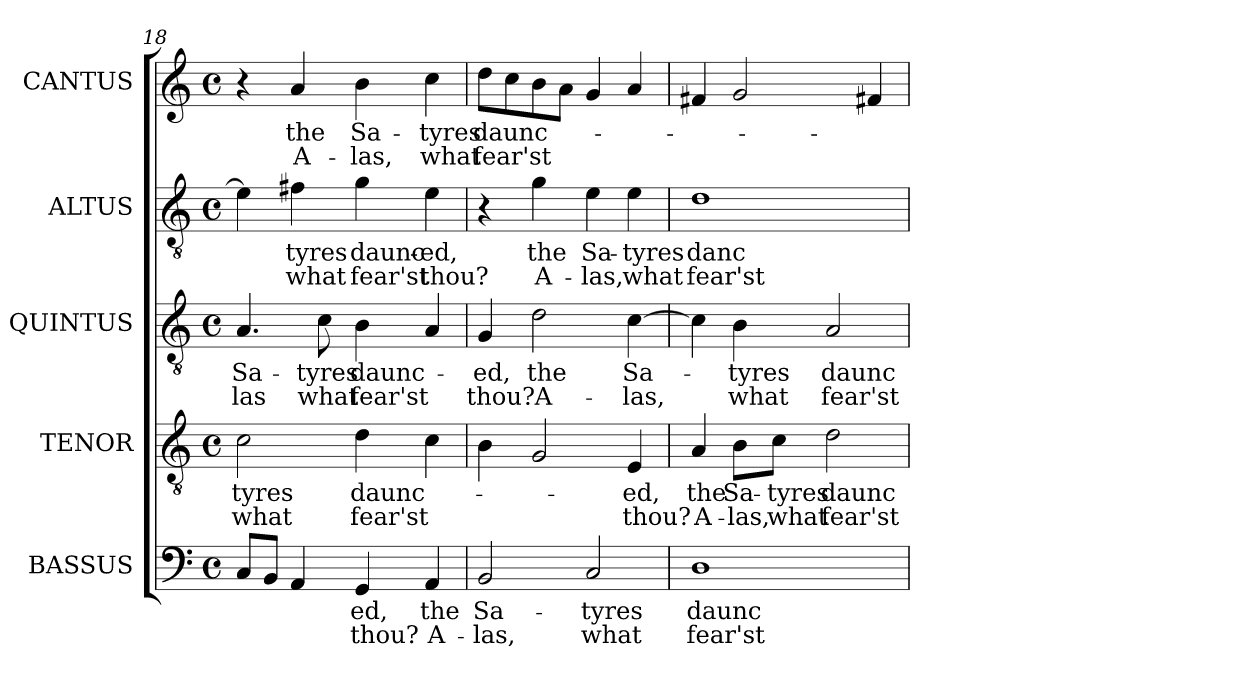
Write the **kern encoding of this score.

**kern	**text	**text	**kern	**text	**text	**kern	**text	**text	**kern	**text	**text	**kern	**text	**text
*part5	*part5	*part5	*part4	*part4	*part4	*part3	*part3	*part3	*part2	*part2	*part2	*part1	*part1	*part1
*staff5	*staff5	*staff5	*staff4	*staff4	*staff4	*staff3	*staff3	*staff3	*staff2	*staff2	*staff2	*staff1	*staff1	*staff1
*I"BASSUS	*	*	*I"TENOR	*	*	*I"QUINTUS	*	*	*I"ALTUS	*	*	*I"CANTUS	*	*
*I'B	*	*	*I'T	*	*	*	*	*	*I'A.	*	*	*I'S	*	*
*clefF4	*	*	*clefGv2	*	*	*clefGv2	*	*	*clefGv2	*	*	*clefG2	*	*
*	*	*	*ITrd7c12	*	*	*ITrd7c12	*	*	*ITrd7c12	*	*	*	*	*
*k[]	*	*	*k[]	*	*	*k[]	*	*	*k[]	*	*	*k[]	*	*
*C:	*	*	*C:	*	*	*C:	*	*	*C:	*	*	*C:	*	*
*M4/4	*	*	*M4/4	*	*	*M4/4	*	*	*M4/4	*	*	*M4/4	*	*
*met(c)	*	*	*met(c)	*	*	*met(c)	*	*	*met(c)	*	*	*met(c)	*	*
=18	=18	=18	=18	=18	=18	=18	=18	=18	=18	=18	=18	=18	=18	=18
!	!	!	!	!LO:LY:b:color=#000000	!LO:LY:b:color=#000000	!	!	!	!	!	!	!	!	!
!	!	!	!	!	!	!	!LO:LY:b:color=#000000	!LO:LY:b:color=#000000	!	!	!	!	!	!
8Ci/L	.	.	2Ci\	-tyres	what	4.AAi/	Sa-	-las	4Ei\]	.	.	4r	.	.
8BBi/J	.	.	.	.	.	.	.	.	.	.	.	.	.	.
!	!	!	!	!	!	!	!	!	!	!LO:LY:b:color=#000000	!LO:LY:b:color=#000000	!	!	!
!	!	!	!	!	!	!	!	!	!	!	!	!	!LO:LY:b:color=#000000	!LO:LY:b:color=#000000
4AAi/	.	.	.	.	.	.	.	.	4F#Xi\	-tyres	what	4ai/	the	A-
!	!	!	!	!	!	!	!LO:LY:b:color=#000000	!LO:LY:b:color=#000000	!	!	!	!	!	!
.	.	.	.	.	.	8Ci\	-tyres	what	.	.	.	.	.	.
!	!LO:LY:b:color=#000000	!LO:LY:b:color=#000000	!	!	!	!	!	!	!	!	!	!	!	!
!	!	!	!	!LO:LY:b:color=#000000	!LO:LY:b:color=#000000	!	!	!	!	!	!	!	!	!
!	!	!	!	!	!	!	!LO:LY:b:color=#000000	!LO:LY:b:color=#000000	!	!	!	!	!	!
!	!	!	!	!	!	!	!	!	!	!LO:LY:b:color=#000000	!LO:LY:b:color=#000000	!	!	!
!	!	!	!	!	!	!	!	!	!	!	!	!	!LO:LY:b:color=#000000	!LO:LY:b:color=#000000
4GGi/	-ed,	thou?	4Di\	daunc-	fear'st	4BBi\	daunc-	fear'st	4Gi\	daunc-	fear'st	4bi\	Sa-	-las,
!	!LO:LY:b:color=#000000	!LO:LY:b:color=#000000	!	!	!	!	!	!	!	!	!	!	!	!
!	!	!	!	!	!	!	!	!	!	!LO:LY:b:color=#000000	!LO:LY:b:color=#000000	!	!	!
!	!	!	!	!	!	!	!	!	!	!	!	!	!LO:LY:b:color=#000000	!LO:LY:b:color=#000000
4AAi/	the	A-	4Ci\	.	.	4AAi/	.	.	4Ei\	-ed,	thou?	4cci\	-tyres	what
=19	=19	=19	=19	=19	=19	=19	=19	=19	=19	=19	=19	=19	=19	=19
!	!LO:LY:b:color=#000000	!LO:LY:b:color=#000000	!	!	!	!	!	!	!	!	!	!	!	!
!	!	!	!	!	!	!	!LO:LY:b:color=#000000	!LO:LY:b:color=#000000	!	!	!	!	!	!
!	!	!	!	!	!	!	!	!	!	!	!	!	!LO:LY:b:color=#000000	!LO:LY:b:color=#000000
2BBi/	Sa-	-las,	4BBi\	.	.	4GGi/	-ed,	thou?	4r	.	.	8ddi\L	daunc-	fear'st
.	.	.	.	.	.	.	.	.	.	.	.	8cci\	.	.
!	!	!	!	!	!	!	!LO:LY:b:color=#000000	!LO:LY:b:color=#000000	!	!	!	!	!	!
!	!	!	!	!	!	!	!	!	!	!LO:LY:b:color=#000000	!LO:LY:b:color=#000000	!	!	!
.	.	.	2GGi/	.	.	2Di\	the	A-	4Gi\	the	A-	8bi\	.	.
.	.	.	.	.	.	.	.	.	.	.	.	8ai\J	.	.
!	!LO:LY:b:color=#000000	!LO:LY:b:color=#000000	!	!	!	!	!	!	!	!	!	!	!	!
!	!	!	!	!	!	!	!	!	!	!LO:LY:b:color=#000000	!LO:LY:b:color=#000000	!	!	!
2Ci/	-tyres	what	.	.	.	.	.	.	4Ei\	Sa-	-las,	4gi/	.	.
!	!	!	!	!LO:LY:b:color=#000000	!LO:LY:b:color=#000000	!	!	!	!	!	!	!	!	!
!	!	!	!	!	!	!	!LO:LY:b:color=#000000	!LO:LY:b:color=#000000	!	!	!	!	!	!
!	!	!	!	!	!	!	!	!	!	!LO:LY:b:color=#000000	!LO:LY:b:color=#000000	!	!	!
.	.	.	4EEi/	-ed,	thou?	[>4Ci\	Sa-	-las,	4Ei\	-tyres	what	4ai/	.	.
=20	=20	=20	=20	=20	=20	=20	=20	=20	=20	=20	=20	=20	=20	=20
!	!LO:LY:b:color=#000000	!LO:LY:b:color=#000000	!	!	!	!	!	!	!	!	!	!	!	!
!	!	!	!	!LO:LY:b:color=#000000	!LO:LY:b:color=#000000	!	!	!	!	!	!	!	!	!
!	!	!	!	!	!	!	!	!	!	!LO:LY:b:color=#000000	!LO:LY:b:color=#000000	!	!	!
1Di	daunc-	fear'st	4AAi/	the	A-	4Ci\]	.	.	1Di	danc-	fear'st	4f#Xi/	.	.
!	!	!	!	!LO:LY:b:color=#000000	!LO:LY:b:color=#000000	!	!	!	!	!	!	!	!	!
!	!	!	!	!	!	!	!LO:LY:b:color=#000000	!LO:LY:b:color=#000000	!	!	!	!	!	!
.	.	.	8BBi\L	Sa-	-las,	4BBi\	-tyres	what	.	.	.	2gi/	.	.
!	!	!	!	!LO:LY:b:color=#000000	!LO:LY:b:color=#000000	!	!	!	!	!	!	!	!	!
.	.	.	8Ci\J	-tyres	what	.	.	.	.	.	.	.	.	.
!	!	!	!	!LO:LY:b:color=#000000	!LO:LY:b:color=#000000	!	!	!	!	!	!	!	!	!
!	!	!	!	!	!	!	!LO:LY:b:color=#000000	!LO:LY:b:color=#000000	!	!	!	!	!	!
.	.	.	2Di\	daunc-	fear'st	2AAi/	daunc-	fear'st	.	.	.	.	.	.
.	.	.	.	.	.	.	.	.	.	.	.	4f#Xi/	.	.
=	=	=	=	=	=	=	=	=	=	=	=	=	=	=
*-	*-	*-	*-	*-	*-	*-	*-	*-	*-	*-	*-	*-	*-	*-
